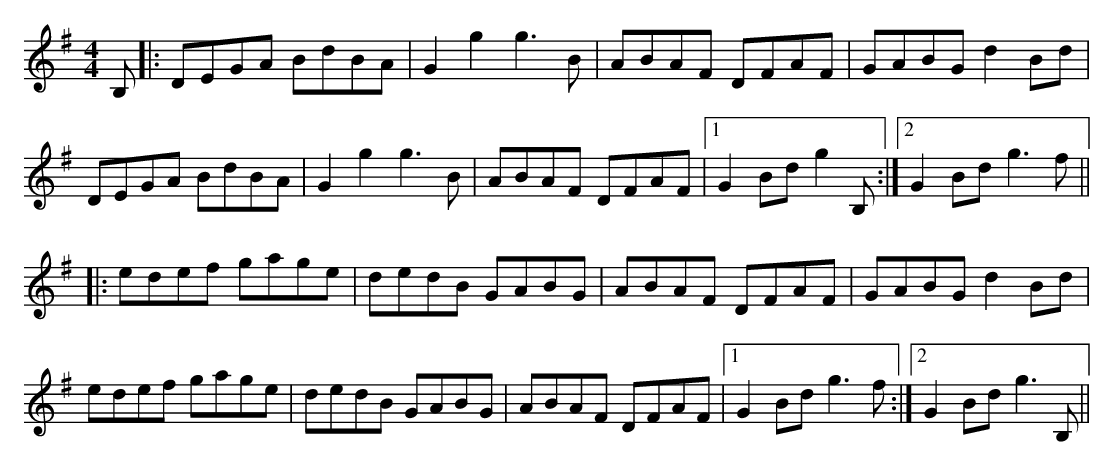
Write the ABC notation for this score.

X:1
M:4/4
K:G
B,|:DEGA BdBA|G2g2 g3 B|ABAF DFAF|GABG d2Bd|
DEGA BdBA|G2g2 g3 B|ABAF DFAF|1 G2Bd g2 B,:|2 G2Bd g3 f||
|:edef gage|dedB GABG|ABAF DFAF|GABG d2Bd|
edef gage|dedB GABG|ABAF DFAF|1 G2Bd g3f:|2 G2Bd g3B,||
